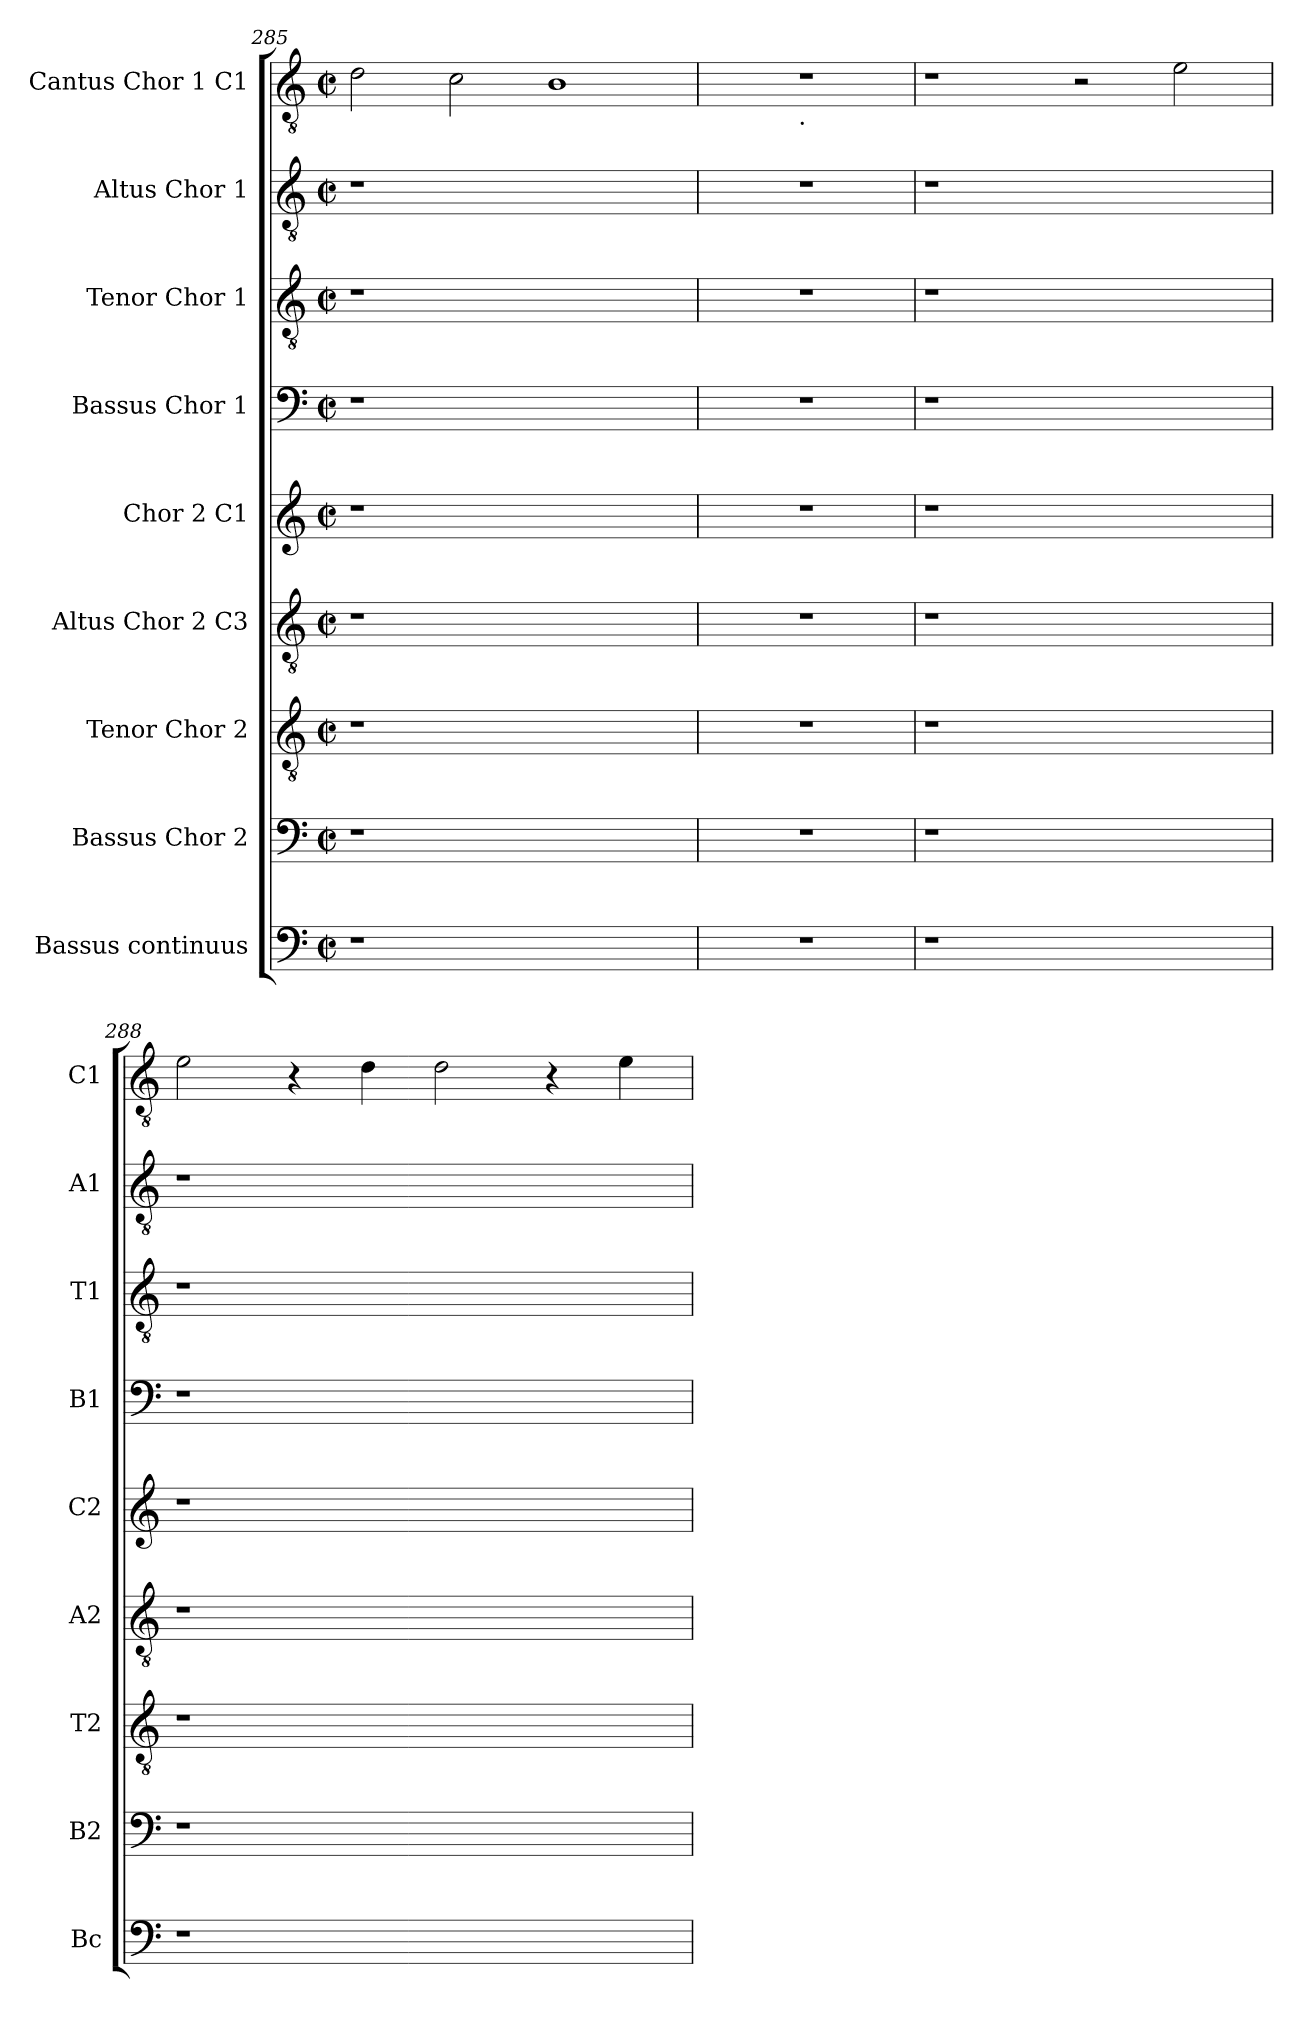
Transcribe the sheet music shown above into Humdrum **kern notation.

**kern	**kern	**kern	**kern	**kern	**kern	**kern	**kern	**kern
*part9	*part8	*part7	*part6	*part5	*part4	*part3	*part2	*part1
*staff9	*staff8	*staff7	*staff6	*staff5	*staff4	*staff3	*staff2	*staff1
*I"Bassus continuus	*I"Bassus Chor 2	*I"Tenor Chor 2	*I"Altus Chor 2 C3	*I"Chor 2 C1	*I"Bassus Chor 1	*I"Tenor Chor 1	*I"Altus Chor 1	*I"Cantus Chor 1 C1
*I'Bc	*I'B2	*I'T2	*I'A2	*I'C2	*I'B1	*I'T1	*I'A1	*I'C1
*clefF4	*clefF4	*clefGv2	*clefGv2	*clefG2	*clefF4	*clefGv2	*clefGv2	*clefGv2
*ITrd7c12	*	*	*	*	*	*	*	*
*k[]	*k[]	*k[]	*k[]	*k[]	*k[]	*k[]	*k[]	*k[]
*C:	*C:	*C:	*C:	*C:	*C:	*C:	*C:	*C:
*M2/2	*M2/2	*M2/2	*M2/2	*M2/2	*M2/2	*M2/2	*M2/2	*M2/2
*met(c|)	*met(c|)	*met(c|)	*met(c|)	*met(c|)	*met(c|)	*met(c|)	*met(c|)	*met(c|)
=285	=285	=285	=285	=285	=285	=285	=285	=285
1r	1r	1r	1r	1r	1r	1r	1r	2d\
.	.	.	.	.	.	.	.	2c\
1ryy	1ryy	1ryy	1ryy	1ryy	1ryy	1ryy	1ryy	1B
=286	=286	=286	=286	=286	=286	=286	=286	=286
*	*	*	*	*	*	*	*	*^
1r	1r	1r	1r	1r	1r	1r	1r	1r	4...ryy
!	!	!	!	!	!	!	!	!	!LO:TX:b:t=.
.	.	.	.	.	.	.	.	.	2ryy
.	.	.	.	.	.	.	.	.	32ryy
*	*	*	*	*	*	*	*	*v	*v
=287	=287	=287	=287	=287	=287	=287	=287	=287
1r	1r	1r	1r	1r	1r	1r	1r	1r
1ryy	1ryy	1ryy	1ryy	1ryy	1ryy	1ryy	1ryy	2r
.	.	.	.	.	.	.	.	2e\
=288	=288	=288	=288	=288	=288	=288	=288	=288
1r	1r	1r	1r	1r	1r	1r	1r	2e\
.	.	.	.	.	.	.	.	4r
.	.	.	.	.	.	.	.	4d\
1ryy	1ryy	1ryy	1ryy	1ryy	1ryy	1ryy	1ryy	2d\
.	.	.	.	.	.	.	.	4r
.	.	.	.	.	.	.	.	4e\
=	=	=	=	=	=	=	=	=
*-	*-	*-	*-	*-	*-	*-	*-	*-
